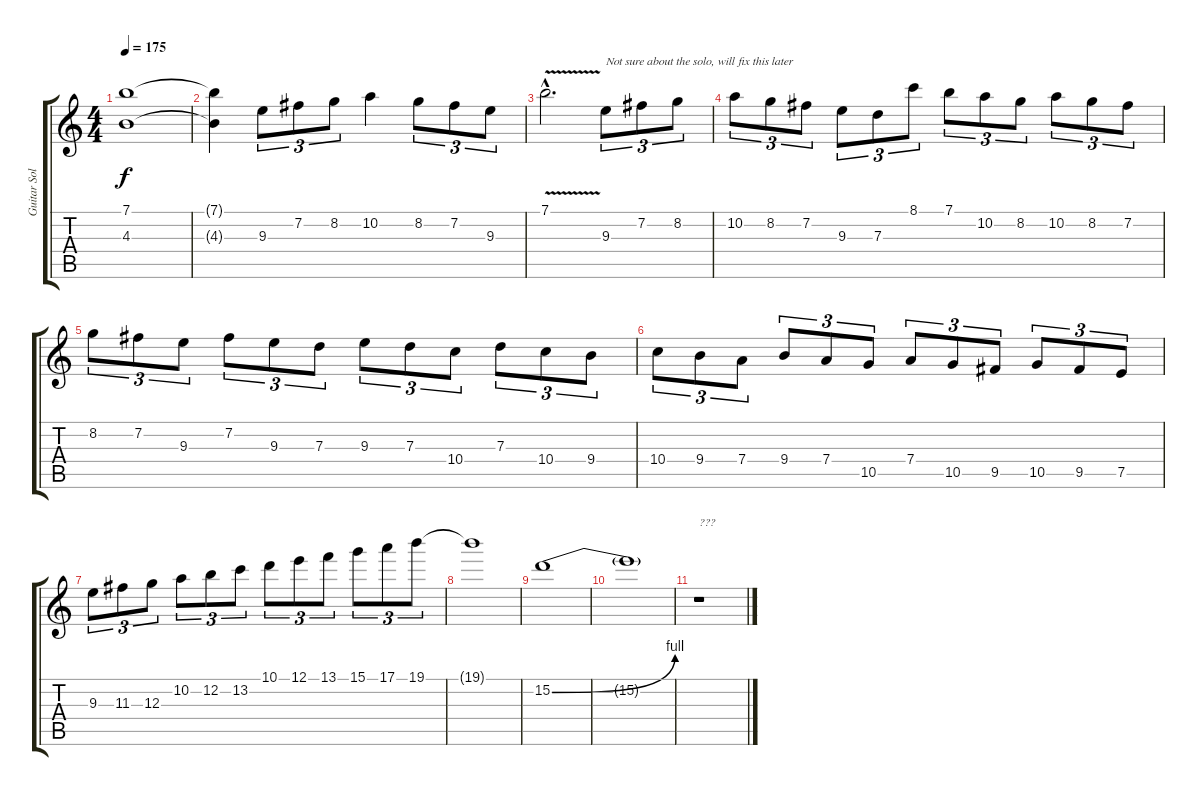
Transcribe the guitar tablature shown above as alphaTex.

\track ("Guitar Solo" "Guitar Sol") {instrument distortionguitar}
\staff {score tabs}
\tuning (E4 B3 G3 D3 A2 E2) {hide}
\ts (4 4)
\tempo 175
\clef g2
\ks c
(7.1 4.3).1{dy f} |
(7.1{t} 4.3{t}).4 9.3.8{tu (3 2)} 7.2.8{tu (3 2)} 8.2.8{tu (3 2)} 10.2.4 8.2.8{tu (3 2)} 7.2.8{tu (3 2)} 9.3.8{tu (3 2)} |
7.1{v hac}.2{d} 9.3.8{tu (3 2) txt "Not sure about the solo, will fix this later"} 7.2.8{tu (3 2)} 8.2.8{tu (3 2)} |
10.2.8{tu (3 2)} 8.2.8{tu (3 2)} 7.2.8{tu (3 2)} 9.3.8{tu (3 2)} 7.3.8{tu (3 2)} 8.1.8{tu (3 2)} 7.1.8{tu (3 2)} 10.2.8{tu (3 2)} 8.2.8{tu (3 2)} 10.2.8{tu (3 2)} 8.2.8{tu (3 2)} 7.2.8{tu (3 2)} |
8.2.8{tu (3 2)} 7.2.8{tu (3 2)} 9.3.8{tu (3 2)} 7.2.8{tu (3 2)} 9.3.8{tu (3 2)} 7.3.8{tu (3 2)} 9.3.8{tu (3 2)} 7.3.8{tu (3 2)} 10.4.8{tu (3 2)} 7.3.8{tu (3 2)} 10.4.8{tu (3 2)} 9.4.8{tu (3 2)} |
10.4.8{tu (3 2)} 9.4.8{tu (3 2)} 7.4.8{tu (3 2)} 9.4.8{tu (3 2)} 7.4.8{tu (3 2)} 10.5.8{tu (3 2)} 7.4.8{tu (3 2)} 10.5.8{tu (3 2)} 9.5.8{tu (3 2)} 10.5.8{tu (3 2)} 9.5.8{tu (3 2)} 7.5.8{tu (3 2)} |
9.3.8{tu (3 2)} 11.3.8{tu (3 2)} 12.3.8{tu (3 2)} 10.2.8{tu (3 2)} 12.2.8{tu (3 2)} 13.2.8{tu (3 2)} 10.1.8{tu (3 2)} 12.1.8{tu (3 2)} 13.1.8{tu (3 2)} 15.1.8{tu (3 2)} 17.1.8{tu (3 2)} 19.1.8{tu (3 2)} |
19.1{t}.1 |
15.2{be (bend 0 0 60 4)}.1 |
15.2{t}.1 |
r.1{txt "???"}
